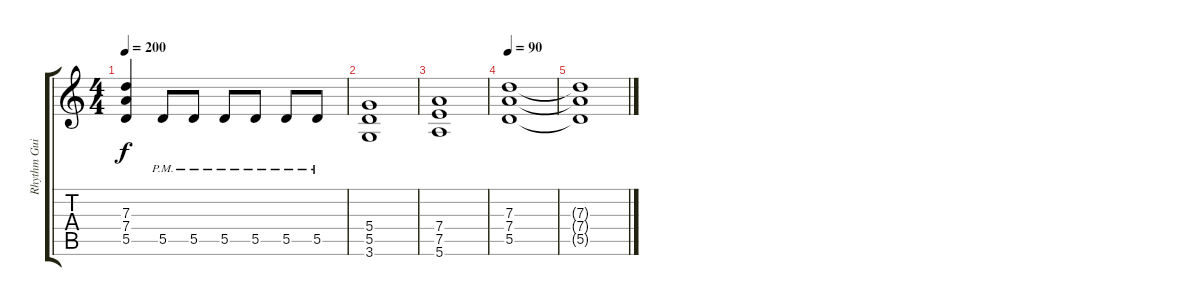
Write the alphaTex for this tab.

\track ("Rhythm Guitar" "Rhythm Gui") {instrument distortionguitar}
\staff {score tabs}
\tuning (E4 B3 G3 D3 A2 E2) {hide}
\ts (4 4)
\tempo 200
\clef g2
\ks c
(7.3 7.4 5.5).4{dy f} 5.5{pm}.8 5.5{pm}.8 5.5{pm}.8 5.5{pm}.8 5.5{pm}.8 5.5{pm}.8 |
(5.4 5.5 3.6).1 |
(7.4 7.5 5.6).1 |
\tempo 90
(7.3 7.4 5.5).1 |
(7.3{t} 7.4{t} 5.5{t}).1
